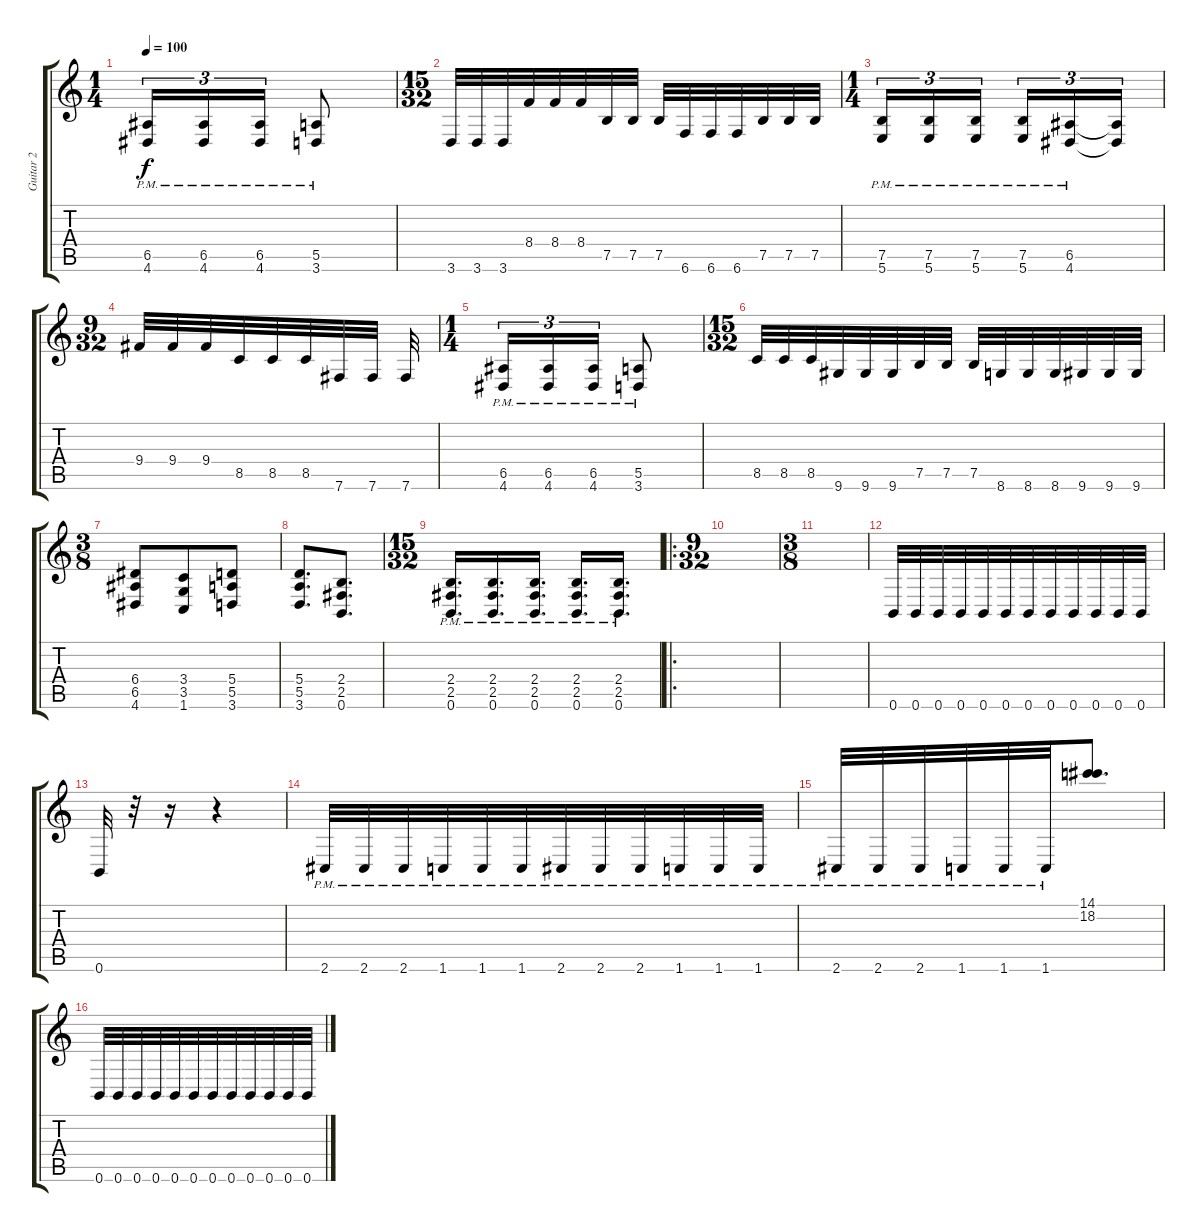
\track ("Guitar 2" "Guitar 2") {instrument distortionguitar}
\staff {score tabs}
\tuning (B3 Gb3 D3 A2 E2 B1) {hide}
\ts (1 4)
\tempo 100
\clef g2
\ks c
(6.5{pm} 4.6{pm}).16{tu (3 2) dy f} (6.5{pm} 4.6{pm}).16{tu (3 2)} (6.5{pm} 4.6{pm}).16{tu (3 2)} (5.5{pm} 3.6{pm}).8 |
\ts (15 32)
3.6.32 3.6.32 3.6.32 8.4.32 8.4.32 8.4.32 7.5.32 7.5.32 7.5.32 6.6.32 6.6.32 6.6.32 7.5.32 7.5.32 7.5.32 |
\ts (1 4)
(7.5{pm} 5.6{pm}).16{tu (3 2)} (7.5{pm} 5.6{pm}).16{tu (3 2)} (7.5{pm} 5.6{pm}).16{tu (3 2) beam splitsecondary} (7.5{pm} 5.6{pm}).16{tu (3 2)} (6.5{pm} 4.6).16{tu (3 2)} (6.5{t} 4.6{t}).16{tu (3 2)} |
\ts (9 32)
9.4.32 9.4.32 9.4.32 8.5.32 8.5.32 8.5.32 7.6.32 7.6.32 7.6.32 |
\ts (1 4)
(6.5{pm} 4.6{pm}).16{tu (3 2)} (6.5{pm} 4.6{pm}).16{tu (3 2)} (6.5{pm} 4.6{pm}).16{tu (3 2)} (5.5{pm} 3.6{pm}).8 |
\ts (15 32)
8.5.32 8.5.32 8.5.32 9.6.32 9.6.32 9.6.32 7.5.32 7.5.32 7.5.32 8.6.32 8.6.32 8.6.32 9.6.32 9.6.32 9.6.32 |
\ts (3 8)
(6.4 6.5 4.6).8 (3.4 3.5 1.6).8 (5.4 5.5 3.6).8 |
(5.4 5.5 3.6).8{d} (2.4 2.5 0.6).8{d} |
\ts (15 32)
(2.4{pm} 2.5{pm} 0.6{pm}).16{d} (2.4{pm} 2.5{pm} 0.6{pm}).16{d} (2.4{pm} 2.5{pm} 0.6{pm}).16{d} (2.4{pm} 2.5{pm} 0.6{pm}).16{d} (2.4{pm} 2.5{pm} 0.6{pm}).16{d} |
\ro
\ts (9 32)
|
\ts (3 8)
|
0.6.32 0.6.32 0.6.32 0.6.32 0.6.32 0.6.32 0.6.32 0.6.32 0.6.32 0.6.32 0.6.32 0.6.32 |
0.6.32 r.32 r.16 r.4 |
2.6{pm}.32 2.6{pm}.32 2.6{pm}.32 1.6{pm}.32 1.6{pm}.32 1.6{pm}.32 2.6{pm}.32 2.6{pm}.32 2.6{pm}.32 1.6{pm}.32 1.6{pm}.32 1.6{pm}.32 |
2.6{pm}.32 2.6{pm}.32 2.6{pm}.32 1.6{pm}.32 1.6{pm}.32 1.6{pm}.32 (14.1 18.2).8{d} |
0.6.32 0.6.32 0.6.32 0.6.32 0.6.32 0.6.32 0.6.32 0.6.32 0.6.32 0.6.32 0.6.32 0.6.32
